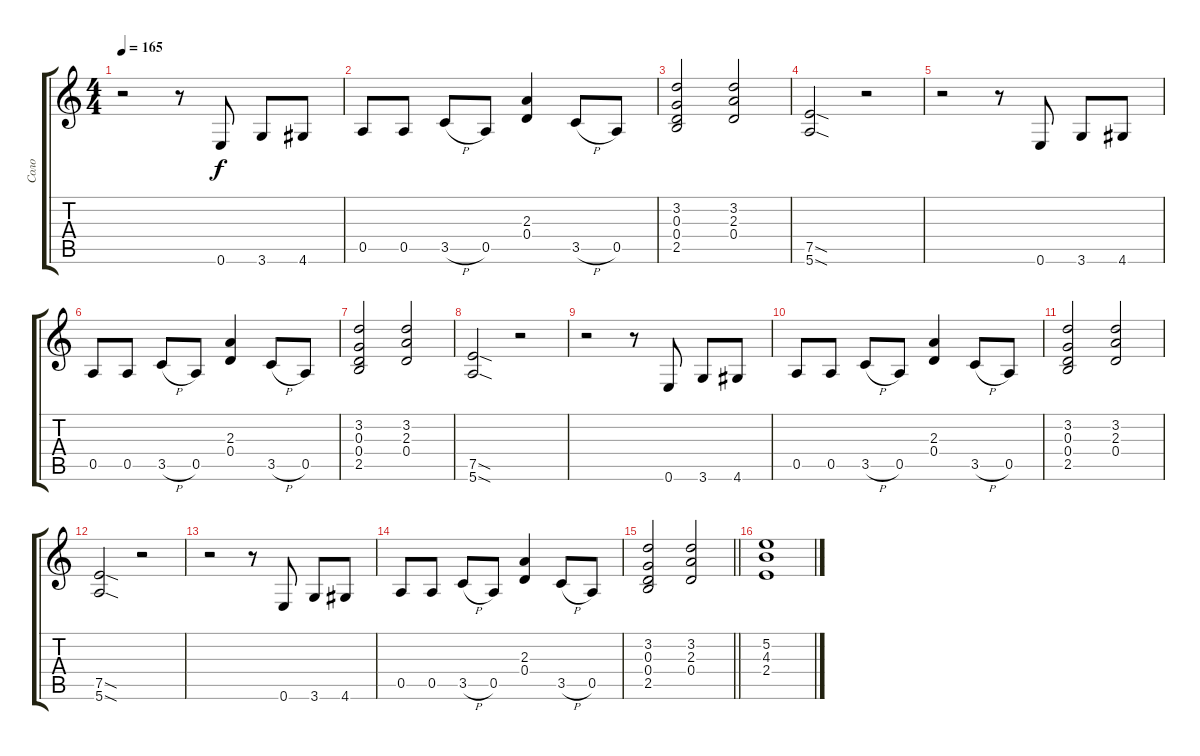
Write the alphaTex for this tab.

\track ("Соло" "Соло") {instrument distortionguitar}
\staff {score tabs}
\tuning (E4 B3 G3 D3 A2 E2) {hide}
\ts (4 4)
\tempo 165
\clef g2
\ks c
r.2{dy f} r.8 0.6.8 3.6.8 4.6.8 |
0.5.8 0.5.8 3.5{h}.8 0.5.8 (2.3 0.4).4 3.5{h}.8 0.5.8 |
(3.2 0.3 0.4 2.5).2 (3.2 2.3 0.4).2 |
(7.5{sod} 5.6{sod}).2 r.2 |
r.2 r.8 0.6.8 3.6.8 4.6.8 |
0.5.8 0.5.8 3.5{h}.8 0.5.8 (2.3 0.4).4 3.5{h}.8 0.5.8 |
(3.2 0.3 0.4 2.5).2 (3.2 2.3 0.4).2 |
(7.5{sod} 5.6{sod}).2 r.2 |
r.2 r.8 0.6.8 3.6.8 4.6.8 |
0.5.8 0.5.8 3.5{h}.8 0.5.8 (2.3 0.4).4 3.5{h}.8 0.5.8 |
(3.2 0.3 0.4 2.5).2 (3.2 2.3 0.4).2 |
(7.5{sod} 5.6{sod}).2 r.2 |
r.2 r.8 0.6.8 3.6.8 4.6.8 |
0.5.8 0.5.8 3.5{h}.8 0.5.8 (2.3 0.4).4 3.5{h}.8 0.5.8 |
\barLineRight lightlight
(3.2 0.3 0.4 2.5).2 (3.2 2.3 0.4).2 |
(5.2 4.3 2.4).1
